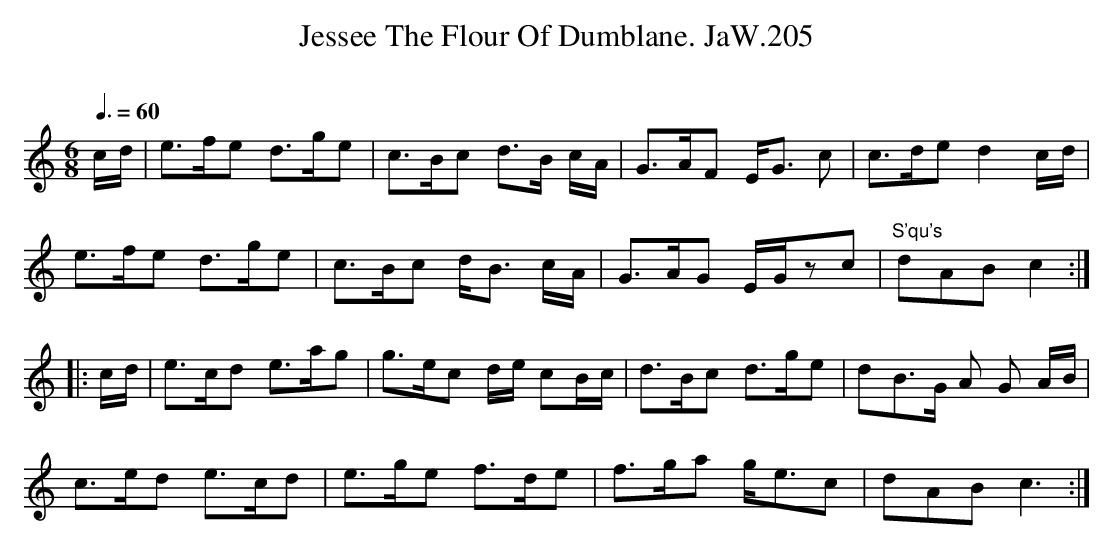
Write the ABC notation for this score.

X:1
T:Jessee The Flour Of Dumblane. JaW.205
M:6/8
L:1/8
Q:3/8=60
O:
K:C
c/d/|e>fe d>ge|c>Bc d>B c/A/|G>AF E<G c|c>de d2c/d/|
e>fe d>ge|c>Bc d<B c/A/|G>AG E/G/zc|"S'qu's"dAB c2:|
|:c/d/|e>cd e>ag|g>ec d/e/ cB/c/|d>Bc d>ge|dB>G A G A/B/|
c>ed e>cd|e>ge f>de|f>ga g<ec|dAB c3:|
